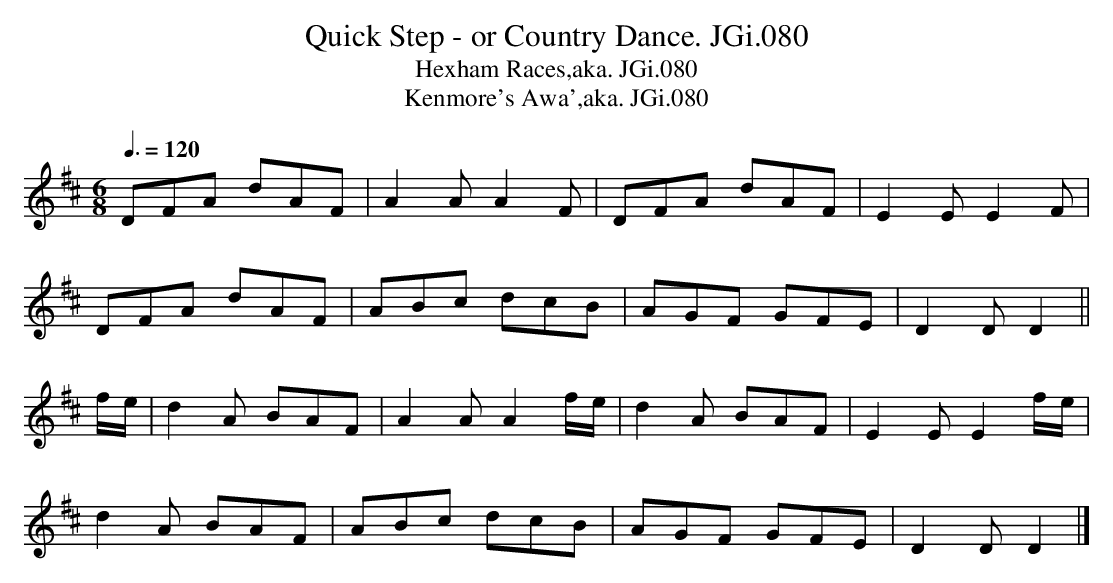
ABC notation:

X:1
T:Quick Step - or Country Dance. JGi.080
T:Hexham Races,aka. JGi.080
T:Kenmore's Awa',aka. JGi.080
M:6/8
L:1/8
Q:3/8=120
K:D
DFA dAF|A2AA2F|DFA dAF|E2EE2F|
DFA dAF|ABc dcB|AGF GFE|D2DD2||
f/e/|d2A BAF|A2AA2 f/e/|d2A BAF|E2EE2f/e/|
d2A BAF|ABc dcB|AGF GFE|D2DD2|]
